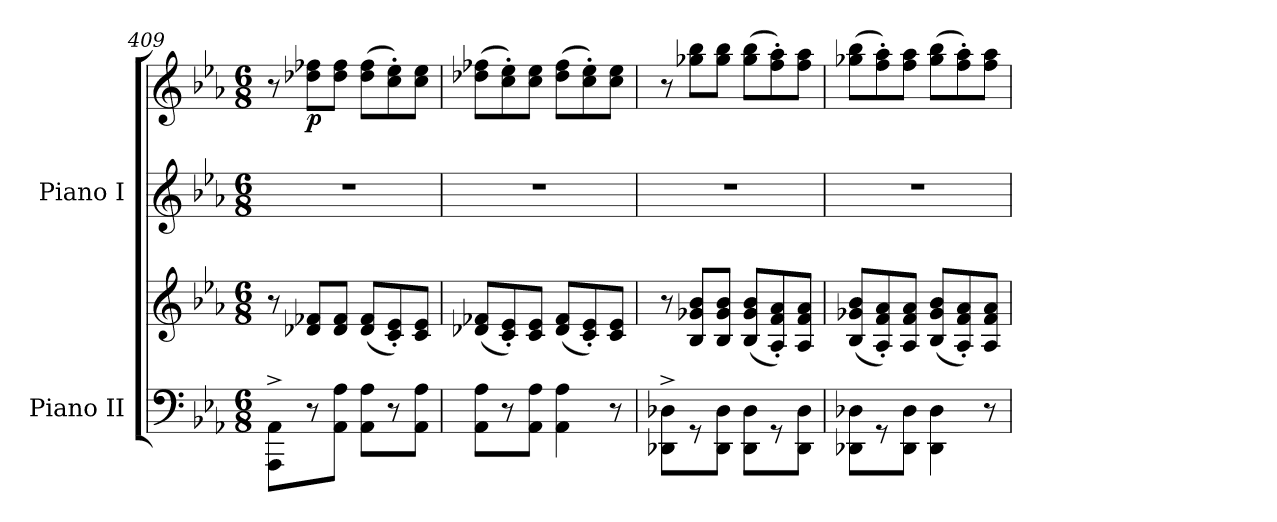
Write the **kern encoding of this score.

**kern	**kern	**kern	**kern	**dynam
*part2	*part2	*part1	*part1	*part1
*staff4	*staff3	*staff2	*staff1	*staff1/2
*I"Piano II	*	*I"Piano I	*	*
*I'Pno. II	*	*I'Pno. I	*	*
*clefF4	*clefG2	*clefG2	*clefG2	*
*k[b-e-a-]	*k[b-e-a-]	*k[b-e-a-]	*k[b-e-a-]	*
*M6/8	*M6/8	*M6/8	*M6/8	*
=409	=409	=409	=409	=409
8AAA-\^ 8AA-\^L	8r	2.r	8r	.
!	!	!	!	!LO:DY:b
8r	8d-X/ 8f-X/L	.	8dd-X\ 8ff-X\L	p
8AA-\ 8A-\J	8d-/ 8f-/J	.	8dd-\ 8ff-\J	.
8AA-\ 8A-\L	(<8d-/ 8f-/L	.	(>8dd-\ 8ff-\L	.
8r	8c/' 8e-/')	.	8cc\' 8ee-\')	.
8AA-\ 8A-\J	8c/ 8e-/J	.	8cc\ 8ee-\J	.
!!LO:LB:g=z
=410	=410	=410	=410	=410
8AA-\ 8A-\L	(<8d-X/ 8f-X/L	2.r	(>8dd-X\ 8ff-X\L	.
8r	8c/' 8e-/')	.	8cc\' 8ee-\')	.
8AA-\ 8A-\J	8c/ 8e-/J	.	8cc\ 8ee-\J	.
4AA-\ 4A-\	(<8d-/ 8f-/L	.	(>8dd-\ 8ff-\L	.
.	8c/' 8e-/')	.	8cc\' 8ee-\')	.
8r	8c/ 8e-/J	.	8cc\ 8ee-\J	.
=411	=411	=411	=411	=411
8DD-X\^ 8D-X\^L	8r	2.r	8r	.
8r	8B-/ 8g-X/ 8b-/L	.	8gg-X\ 8bb-\L	.
8DD-\ 8D-\J	8B-/ 8g-/ 8b-/J	.	8gg-\ 8bb-\J	.
8DD-\ 8D-\L	(<8B-/ 8g-/ 8b-/L	.	(>8gg-\ 8bb-\L	.
8r	8A-/' 8f/' 8a-/')	.	8ff\' 8aa-\')	.
8DD-\ 8D-\J	8A-/ 8f/ 8a-/J	.	8ff\ 8aa-\J	.
=412	=412	=412	=412	=412
8DD-X\ 8D-X\L	(<8B-/ 8g-X/ 8b-/L	2.r	(>8gg-X\ 8bb-\L	.
8r	8A-/' 8f/' 8a-/')	.	8ff\' 8aa-\')	.
8DD-\ 8D-\J	8A-/ 8f/ 8a-/J	.	8ff\ 8aa-\J	.
4DD-\ 4D-\	(<8B-/ 8g-/ 8b-/L	.	(>8gg-\ 8bb-\L	.
.	8A-/' 8f/' 8a-/')	.	8ff\' 8aa-\')	.
8r	8A-/ 8f/ 8a-/J	.	8ff\ 8aa-\J	.
=	=	=	=	=
*-	*-	*-	*-	*-
